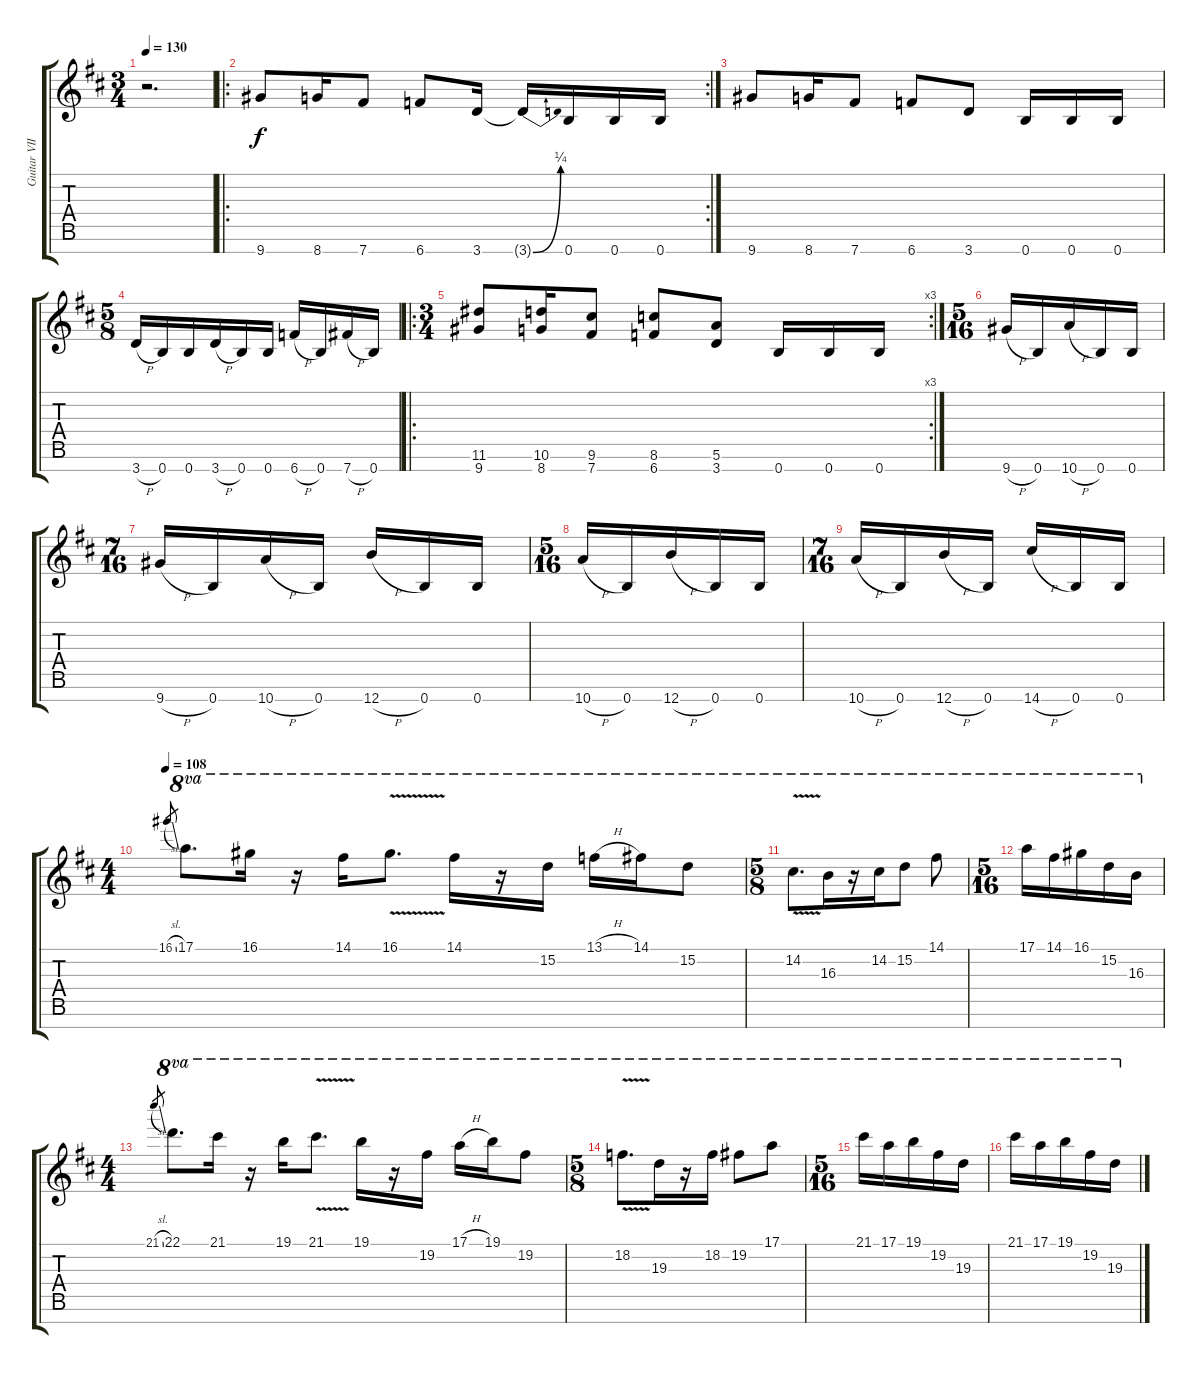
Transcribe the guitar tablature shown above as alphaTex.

\track ("Guitar VIII (7 strings Standard Tuning)" "Guitar VII") {instrument distortionguitar}
\staff {score tabs}
\tuning (E4 B3 G3 D3 A2 E2 B1) {hide}
\ts (3 4)
\tempo 130
\clef g2
\ks d
r.2{d dy f} |
\ro
\rc 2
9.7.8{ot 8vb} 8.7.16{ot 8vb} 7.7.8{ot 8vb} 6.7.8{ot 8vb} 3.7.16{ot 8vb} 3.7{be (bend 0 0 60 1) t}.16{ot 8vb} 0.7.16{ot 8vb} 0.7.16{ot 8vb} 0.7.16{ot 8vb} |
9.7.8{ot 8vb} 8.7.16{ot 8vb} 7.7.8{ot 8vb} 6.7.8{ot 8vb} 3.7.8{ot 8vb} 0.7.16{ot 8vb} 0.7.16{ot 8vb} 0.7.16{ot 8vb} |
\ts (5 8)
3.7{h}.16{ot 8vb} 0.7.16{ot 8vb beam merge} 0.7.16{ot 8vb} 3.7{h}.16{ot 8vb beam merge} 0.7.16{ot 8vb} 0.7.16{ot 8vb} 6.7{h}.16{ot 8vb} 0.7.16{ot 8vb beam merge} 7.7{h}.16{ot 8vb} 0.7.16{ot 8vb} |
\ro
\rc 3
\ts (3 4)
(11.6 9.7).8{ot 8vb} (10.6 8.7).16{ot 8vb} (9.6 7.7).8{ot 8vb} (8.6 6.7).8{ot 8vb} (5.6 3.7).8{ot 8vb} 0.7.16{ot 8vb} 0.7.16{ot 8vb} 0.7.16{ot 8vb} |
\ts (5 16)
9.7{h}.16{ot 8vb beam merge} 0.7.16{ot 8vb} 10.7{h}.16{ot 8vb beam merge} 0.7.16{ot 8vb beam merge} 0.7.16{ot 8vb} |
\ts (7 16)
9.7{h}.16{ot 8vb beam merge} 0.7.16{ot 8vb beam merge} 10.7{h}.16{ot 8vb beam merge} 0.7.16{ot 8vb} 12.7{h}.16{ot 8vb beam merge} 0.7.16{ot 8vb beam merge} 0.7.16{ot 8vb} |
\ts (5 16)
10.7{h}.16{ot 8vb beam merge} 0.7.16{ot 8vb} 12.7{h}.16{ot 8vb beam merge} 0.7.16{ot 8vb beam merge} 0.7.16{ot 8vb} |
\ts (7 16)
10.7{h}.16{ot 8vb beam merge} 0.7.16{ot 8vb beam merge} 12.7{h}.16{ot 8vb beam merge} 0.7.16{ot 8vb} 14.7{h}.16{ot 8vb beam merge} 0.7.16{ot 8vb beam merge} 0.7.16{ot 8vb} |
\ts (4 4)
\tempo 108
16.1{sl}.8{gr} 17.1.8{d ot 8va balance 0 instrument electricguitarclean} 16.1.16{ot 8va} r.16{ot 8va} 14.1.16{ot 8va} 16.1{v}.8{d ot 8va} 14.1.16{ot 8va} r.16{ot 8va} 15.2.16{ot 8va} 13.1{h}.16{ot 8va} 14.1.16{ot 8va} 15.2.8{ot 8va} |
\ts (5 8)
14.2{v}.8{d ot 8va beam merge} 16.3.16{ot 8va} r.16{ot 8va} 14.2.16{ot 8va beam merge} 15.2.8{ot 8va beam split} 14.1.8{ot 8va} |
\ts (5 16)
17.1.16{ot 8va beam merge} 14.1.16{ot 8va} 16.1.16{ot 8va beam merge} 15.2.16{ot 8va beam merge} 16.3.16{ot 8va} |
\ts (4 4)
21.1{sl}.8{gr} 22.1.8{d ot 8va} 21.1.16{ot 8va} r.16{ot 8va} 19.1.16{ot 8va} 21.1{v}.8{d ot 8va} 19.1.16{ot 8va} r.16{ot 8va} 19.2.16{ot 8va} 17.1{h}.16{ot 8va} 19.1.16{ot 8va} 19.2.8{ot 8va} |
\ts (5 8)
18.2{v}.8{d ot 8va} 19.3.16{ot 8va} r.16{ot 8va} 18.2.16{ot 8va} 19.2.8{ot 8va} 17.1.8{ot 8va} |
\ts (5 16)
21.1.16{ot 8va beam merge} 17.1.16{ot 8va} 19.1.16{ot 8va beam merge} 19.2.16{ot 8va beam merge} 19.3.16{ot 8va} |
21.1.16{ot 8va beam merge} 17.1.16{ot 8va} 19.1.16{ot 8va beam merge} 19.2.16{ot 8va beam merge} 19.3.16{ot 8va}
